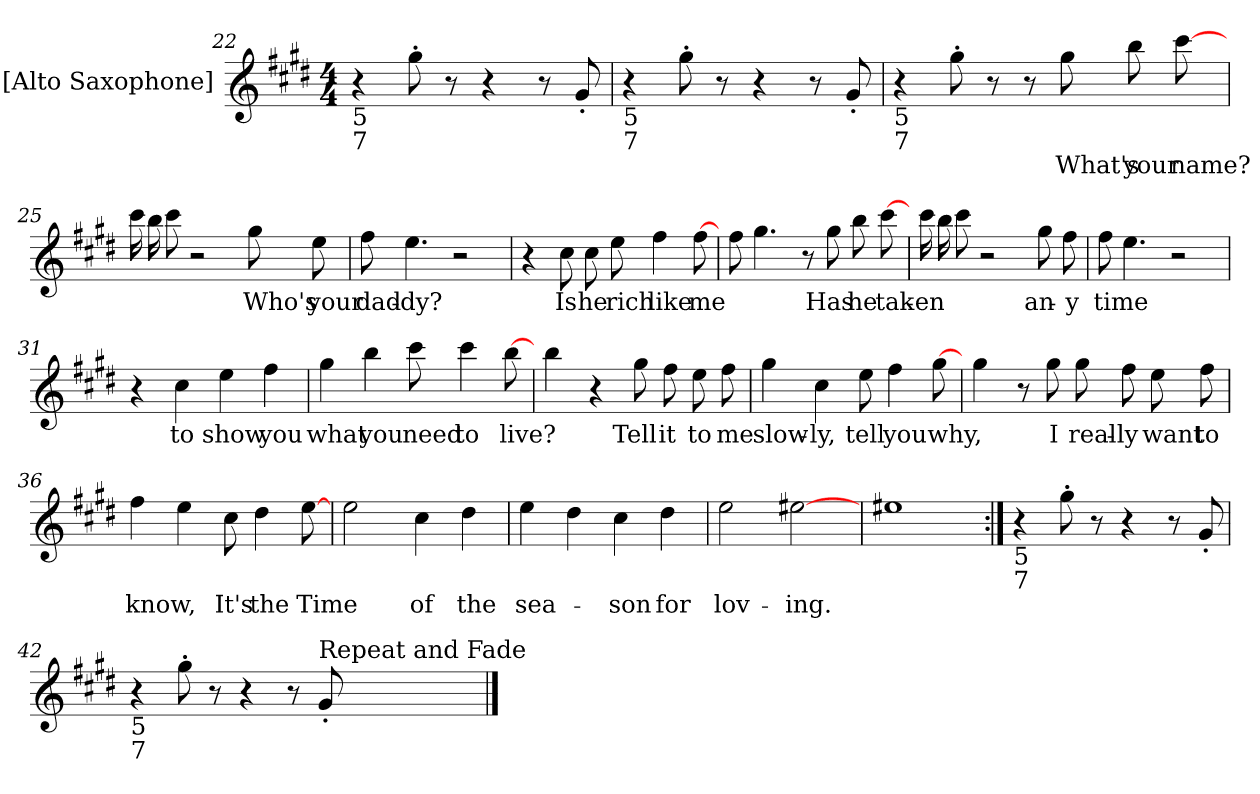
**kern	**text
*part1	*part1
*staff1	*staff1
*I"[Alto Saxophone]	*
*I'A Sax	*
*clefG2	*
*ITrd5c9	*
*k[f#]	*
*G:	*
*M4/4	*
=22	=22
!LO:TX:b:t=5	!
!LO:TX:b:t=7	!
4r	.
8b'L	.
8r	.
4r	.
8r	.
8B'	.
=23	=23
!LO:TX:b:t=5	!
!LO:TX:b:t=7	!
4r	.
8b'L	.
8r	.
4r	.
8r	.
8B'	.
=24	=24
!LO:TX:b:t=5	!
!LO:TX:b:t=7	!
4r	.
8b'L	.
8r	.
8r	.
8b	-What's
8ddL	-your
[8ee	-name?
!!LO:LB:g=z
=25	=25
16eeLL	.
16dd	.
8ee	.
2r	.
8b	-Who's
8g	-your
=26	=26
8aL	-dad-
4.g	-dy?
2r	.
=27	=27
4r	.
8eL	-Is
8e	-he
8gL	-rich
4a	-like
[8a	-me
=28	=28
8aL	.
4.b	.
8r	.
8b	-Has
8ddL	-he
[8ee	-tak-
!!LO:LB:g=z
=29	=29
16eeLL	-en
16dd	.
8ee	.
2r	.
8b	-an-
8a	-y
=30	=30
8aL	-time
4.g	.
2r	.
=31	=31
4r	.
4e	-to
4g	-show
4a	-you
=32	=32
4b	-what
4dd	-you
8eeL	-need
4ee	-to
[8dd	-live?
=33	=33
4dd	.
4r	.
8bL	-Tell
8a	-it
8g	-to
8a	-me
=34	=34
4b	-slow-
4e	-ly,
8gL	-tell
4a	-you
[8b	-why,
=35	=35
4b	.
8r	.
8b	-I
8bL	-real-
8a	-ly
8g	-want
8a	-to
=36	=36
4a	-know,
4g	.
8eL	-It's
4f#	-the
[8g	-Time
=37	=37
2g	.
4e	-of
4f#	-the
=38	=38
4g	-sea-
4f#	.
4e	-son
4f#	-for
=39	=39
2g	-lov-
[2g#	-ing.
=40	=40
1g#	.
=41:|!	=41:|!
!LO:TX:b:t=5	!
!LO:TX:b:t=7	!
4r	.
8b'L	.
8r	.
4r	.
8r	.
8B'	.
=42	=42
!LO:TX:b:t=5	!
!LO:TX:b:t=7	!
4r	.
8b'L	.
8r	.
4r	.
8r	.
!LO:TX:a:t=Repeat and Fade	!
8B'	.
==	==
*-	*-
